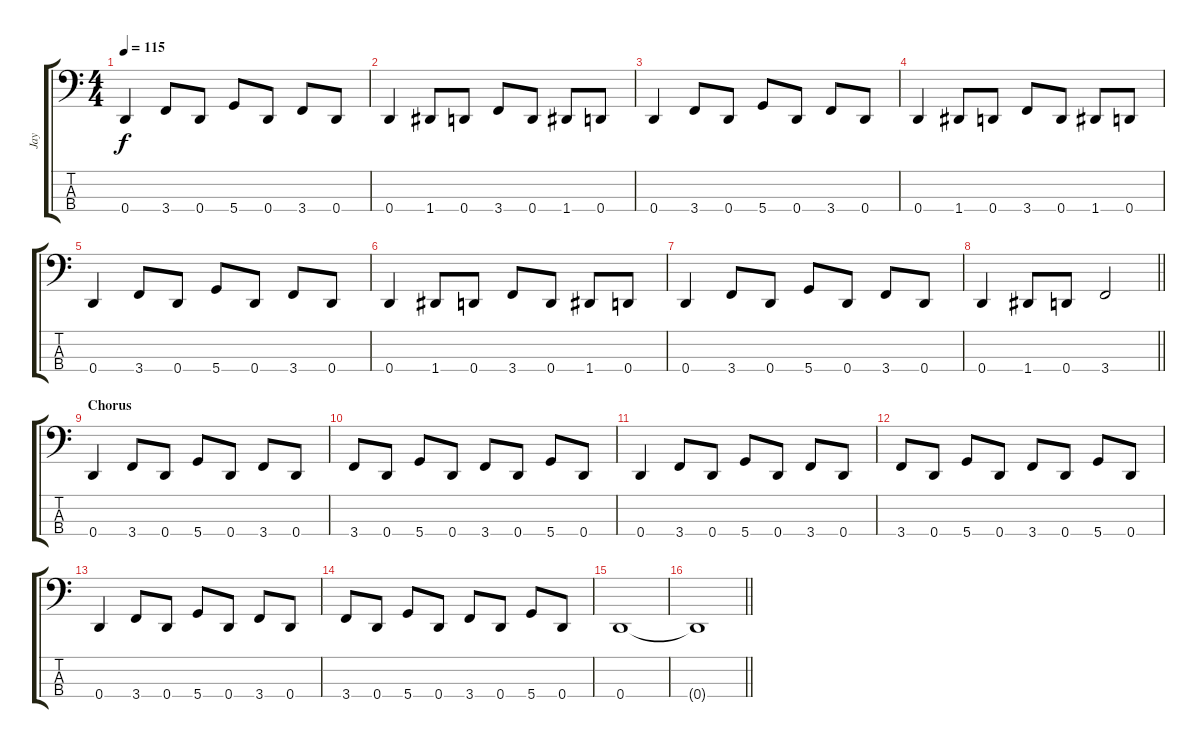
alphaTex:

\track ("Jay" "Jay") {instrument electricbasspick}
\staff {score tabs}
\tuning (F2 C2 G1 D1) {hide}
\ts (4 4)
\tempo 115
\clef f4
\ks c
0.4.4{dy f} 3.4.8 0.4.8 5.4.8 0.4.8 3.4.8 0.4.8 |
0.4.4 1.4.8 0.4.8 3.4.8 0.4.8 1.4.8 0.4.8 |
0.4.4 3.4.8 0.4.8 5.4.8 0.4.8 3.4.8 0.4.8 |
0.4.4 1.4.8 0.4.8 3.4.8 0.4.8 1.4.8 0.4.8 |
0.4.4 3.4.8 0.4.8 5.4.8 0.4.8 3.4.8 0.4.8 |
0.4.4 1.4.8 0.4.8 3.4.8 0.4.8 1.4.8 0.4.8 |
0.4.4 3.4.8 0.4.8 5.4.8 0.4.8 3.4.8 0.4.8 |
\barLineRight lightlight
0.4.4 1.4.8 0.4.8 3.4.2 |
\section ("" "Chorus")
0.4.4 3.4.8 0.4.8 5.4.8 0.4.8 3.4.8 0.4.8 |
3.4.8 0.4.8 5.4.8 0.4.8 3.4.8 0.4.8 5.4.8 0.4.8 |
0.4.4 3.4.8 0.4.8 5.4.8 0.4.8 3.4.8 0.4.8 |
3.4.8 0.4.8 5.4.8 0.4.8 3.4.8 0.4.8 5.4.8 0.4.8 |
0.4.4 3.4.8 0.4.8 5.4.8 0.4.8 3.4.8 0.4.8 |
3.4.8 0.4.8 5.4.8 0.4.8 3.4.8 0.4.8 5.4.8 0.4.8 |
0.4.1 |
\barLineRight lightlight
0.4{t}.1
